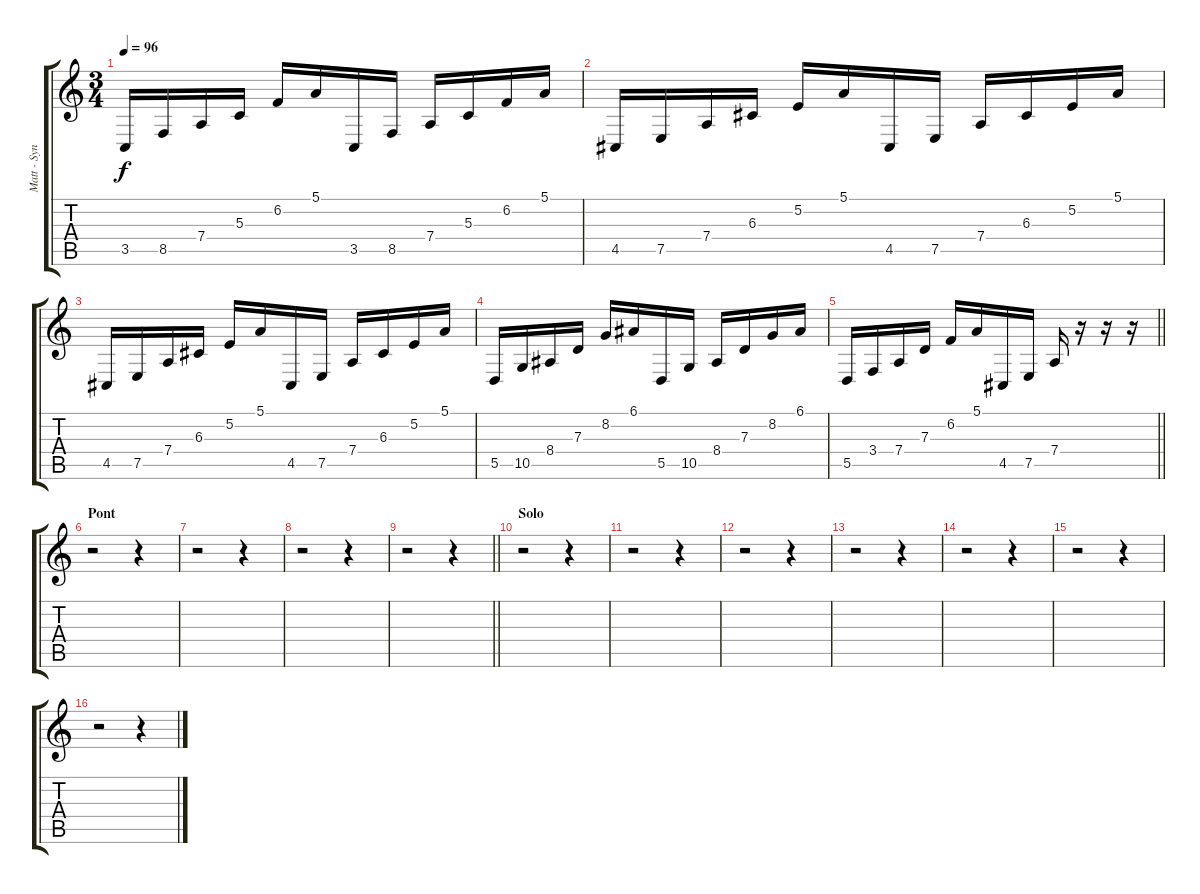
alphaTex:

\track ("Matt - Synth" "Matt - Syn") {instrument pad4choir}
\staff {score tabs}
\tuning (E4 B3 G3 D3 A2 E2) {hide}
\ts (3 4)
\tempo 96
\clef g2
\ks c
3.5.16{dy f} 8.5.16 7.4.16 5.3.16 6.2.16 5.1.16 3.5.16 8.5.16 7.4.16 5.3.16 6.2.16 5.1.16 |
4.5.16 7.5.16 7.4.16 6.3.16 5.2.16 5.1.16 4.5.16 7.5.16 7.4.16 6.3.16 5.2.16 5.1.16 |
4.5.16 7.5.16 7.4.16 6.3.16 5.2.16 5.1.16 4.5.16 7.5.16 7.4.16 6.3.16 5.2.16 5.1.16 |
5.5.16 10.5.16 8.4.16 7.3.16 8.2.16 6.1.16 5.5.16 10.5.16 8.4.16 7.3.16 8.2.16 6.1.16 |
\barLineRight lightlight
5.5.16 3.4.16 7.4.16 7.3.16 6.2.16 5.1.16 4.5.16 7.5.16 7.4.16 r.16 r.16 r.16 |
\section ("" "Pont")
r.2 r.4 |
r.2 r.4 |
r.2 r.4 |
\barLineRight lightlight
r.2 r.4 |
\section ("" "Solo")
r.2 r.4 |
r.2 r.4 |
r.2 r.4 |
r.2 r.4 |
r.2 r.4 |
r.2 r.4 |
r.2 r.4
